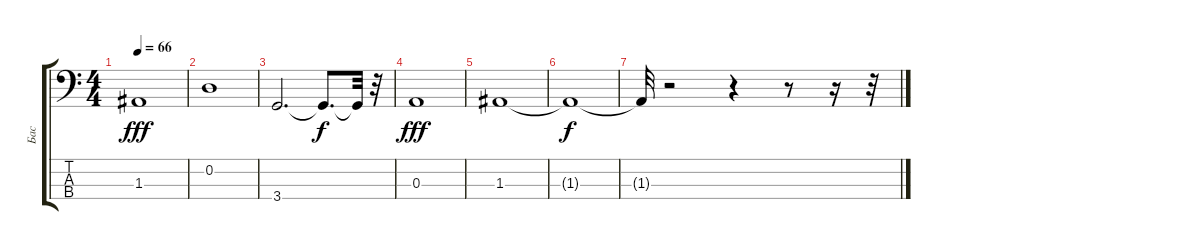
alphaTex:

\track ("Бас" "Бас") {instrument electricbassfinger}
\staff {score tabs}
\tuning (G2 D2 A1 E1) {hide}
\ts (4 4)
\tempo 66
\clef f4
\ks c
1.3.1{dy fff} |
0.2.1 |
3.4.2{d} 3.4{t}.8{d dy f} 3.4{t}.32 r.32 |
0.3.1{dy fff} |
1.3.1 |
1.3{t}.1{dy f} |
1.3{t}.32 r.2 r.4 r.8 r.16 r.32
